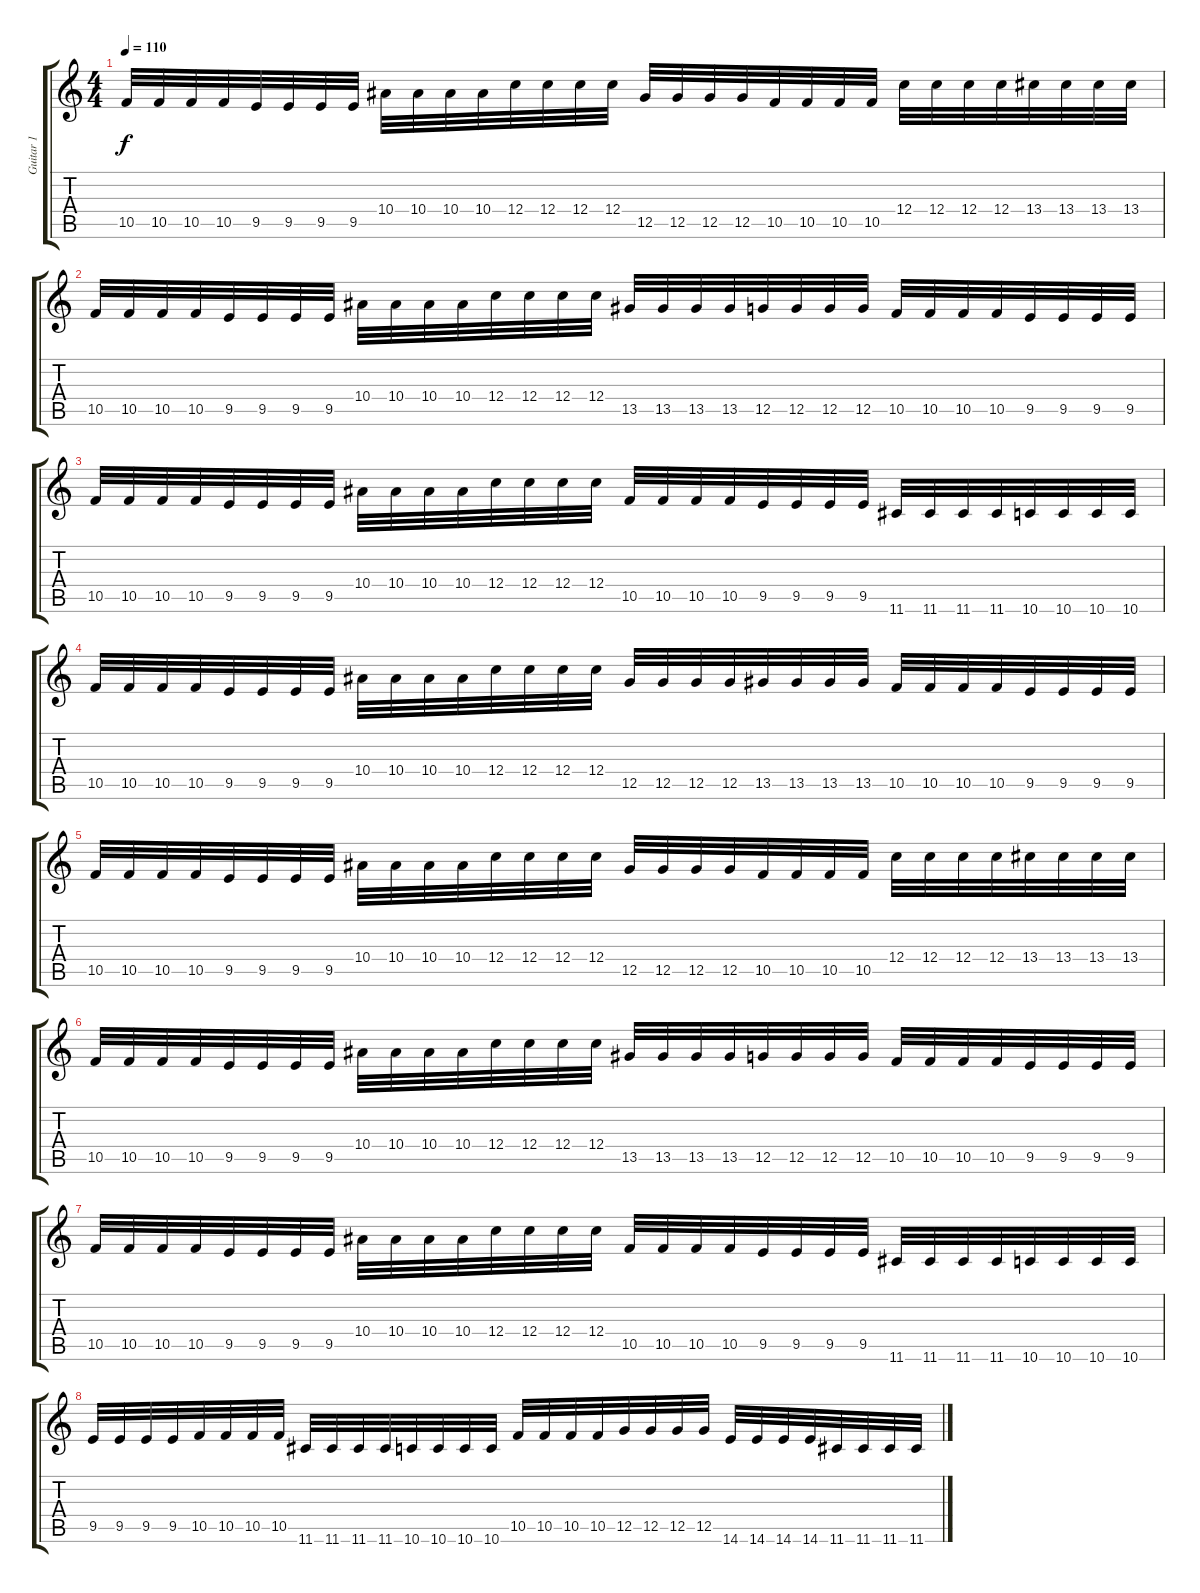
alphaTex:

\track ("Guitar 1" "Guitar 1") {instrument distortionguitar}
\staff {score tabs}
\tuning (D4 A3 F3 C3 G2 D2) {hide}
\ts (4 4)
\tempo 110
\clef g2
\ks c
10.5.32{dy f} 10.5.32 10.5.32 10.5.32 9.5.32 9.5.32 9.5.32 9.5.32 10.4.32 10.4.32 10.4.32 10.4.32 12.4.32 12.4.32 12.4.32 12.4.32 12.5.32 12.5.32 12.5.32 12.5.32 10.5.32 10.5.32 10.5.32 10.5.32 12.4.32 12.4.32 12.4.32 12.4.32 13.4.32 13.4.32 13.4.32 13.4.32 |
10.5.32 10.5.32 10.5.32 10.5.32 9.5.32 9.5.32 9.5.32 9.5.32 10.4.32 10.4.32 10.4.32 10.4.32 12.4.32 12.4.32 12.4.32 12.4.32 13.5.32 13.5.32 13.5.32 13.5.32 12.5.32 12.5.32 12.5.32 12.5.32 10.5.32 10.5.32 10.5.32 10.5.32 9.5.32 9.5.32 9.5.32 9.5.32 |
10.5.32 10.5.32 10.5.32 10.5.32 9.5.32 9.5.32 9.5.32 9.5.32 10.4.32 10.4.32 10.4.32 10.4.32 12.4.32 12.4.32 12.4.32 12.4.32 10.5.32 10.5.32 10.5.32 10.5.32 9.5.32 9.5.32 9.5.32 9.5.32 11.6.32 11.6.32 11.6.32 11.6.32 10.6.32 10.6.32 10.6.32 10.6.32 |
10.5.32 10.5.32 10.5.32 10.5.32 9.5.32 9.5.32 9.5.32 9.5.32 10.4.32 10.4.32 10.4.32 10.4.32 12.4.32 12.4.32 12.4.32 12.4.32 12.5.32 12.5.32 12.5.32 12.5.32 13.5.32 13.5.32 13.5.32 13.5.32 10.5.32 10.5.32 10.5.32 10.5.32 9.5.32 9.5.32 9.5.32 9.5.32 |
10.5.32 10.5.32 10.5.32 10.5.32 9.5.32 9.5.32 9.5.32 9.5.32 10.4.32 10.4.32 10.4.32 10.4.32 12.4.32 12.4.32 12.4.32 12.4.32 12.5.32 12.5.32 12.5.32 12.5.32 10.5.32 10.5.32 10.5.32 10.5.32 12.4.32 12.4.32 12.4.32 12.4.32 13.4.32 13.4.32 13.4.32 13.4.32 |
10.5.32 10.5.32 10.5.32 10.5.32 9.5.32 9.5.32 9.5.32 9.5.32 10.4.32 10.4.32 10.4.32 10.4.32 12.4.32 12.4.32 12.4.32 12.4.32 13.5.32 13.5.32 13.5.32 13.5.32 12.5.32 12.5.32 12.5.32 12.5.32 10.5.32 10.5.32 10.5.32 10.5.32 9.5.32 9.5.32 9.5.32 9.5.32 |
10.5.32 10.5.32 10.5.32 10.5.32 9.5.32 9.5.32 9.5.32 9.5.32 10.4.32 10.4.32 10.4.32 10.4.32 12.4.32 12.4.32 12.4.32 12.4.32 10.5.32 10.5.32 10.5.32 10.5.32 9.5.32 9.5.32 9.5.32 9.5.32 11.6.32 11.6.32 11.6.32 11.6.32 10.6.32 10.6.32 10.6.32 10.6.32 |
9.5.32 9.5.32 9.5.32 9.5.32 10.5.32 10.5.32 10.5.32 10.5.32 11.6.32 11.6.32 11.6.32 11.6.32 10.6.32 10.6.32 10.6.32 10.6.32 10.5.32 10.5.32 10.5.32 10.5.32 12.5.32 12.5.32 12.5.32 12.5.32 14.6.32 14.6.32 14.6.32 14.6.32 11.6.32 11.6.32 11.6.32 11.6.32
